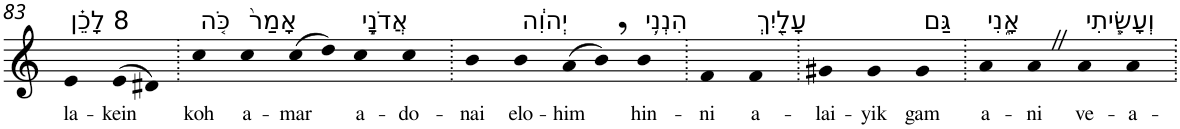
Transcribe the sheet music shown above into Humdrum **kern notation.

**kern	**text
*part1	*part1
*staff1	*staff1
*I"Piano	*
*I'Pno	*
!!LO:PB:g=z
*clefG2	*
*k[]	*
=83	=83
!LO:TX:a:t=8 לָכֵ֗ן	!
!	!LO:LY:b
4e	la-
!	!LO:LY:b
(>8e	-kein
8d#X)	.
=84.	=84.
!LO:TX:a:t=כֹּ֤ה	!
!	!LO:LY:b
4cc	koh
!LO:TX:a:t=אָמַר֙	!
!	!LO:LY:b
4cc	a-
!	!LO:LY:b
(>8cc	-mar
8dd)	.
!LO:TX:a:t=אֲדֹנָ֣י	!
!	!LO:LY:b
4cc	a-
!	!LO:LY:b
4cc	-do-
=85.	=85.
!	!LO:LY:b
4b	-nai
!LO:TX:a:t=יְהוִ֔ה	!
!	!LO:LY:b
4b	elo-
!	!LO:LY:b
(>8a	-him
8b,)	.
!LO:TX:a:t=הִנְנִ֥י	!
!	!LO:LY:b
4b	hin-
=86.	=86.
!	!LO:LY:b
4f	-ni
!LO:TX:a:t=עָלַ֖יִךְ	!
!	!LO:LY:b
4f	a-
=87.	=87.
!	!LO:LY:b
4g#X	-lai-
!	!LO:LY:b
4g#	-yik
!LO:TX:a:t=גַּם	!
!	!LO:LY:b
4g#	gam
=88.	=88.
!LO:TX:a:t=אָ֑נִי	!
!	!LO:LY:b
4a	a-
!	!LO:LY:b
4aZ	-ni
!LO:TX:a:t=וְעָשִׂ֧יתִי	!
!	!LO:LY:b
4a	ve-
!	!LO:LY:b
4a	-a-
=.	=.
*-	*-
